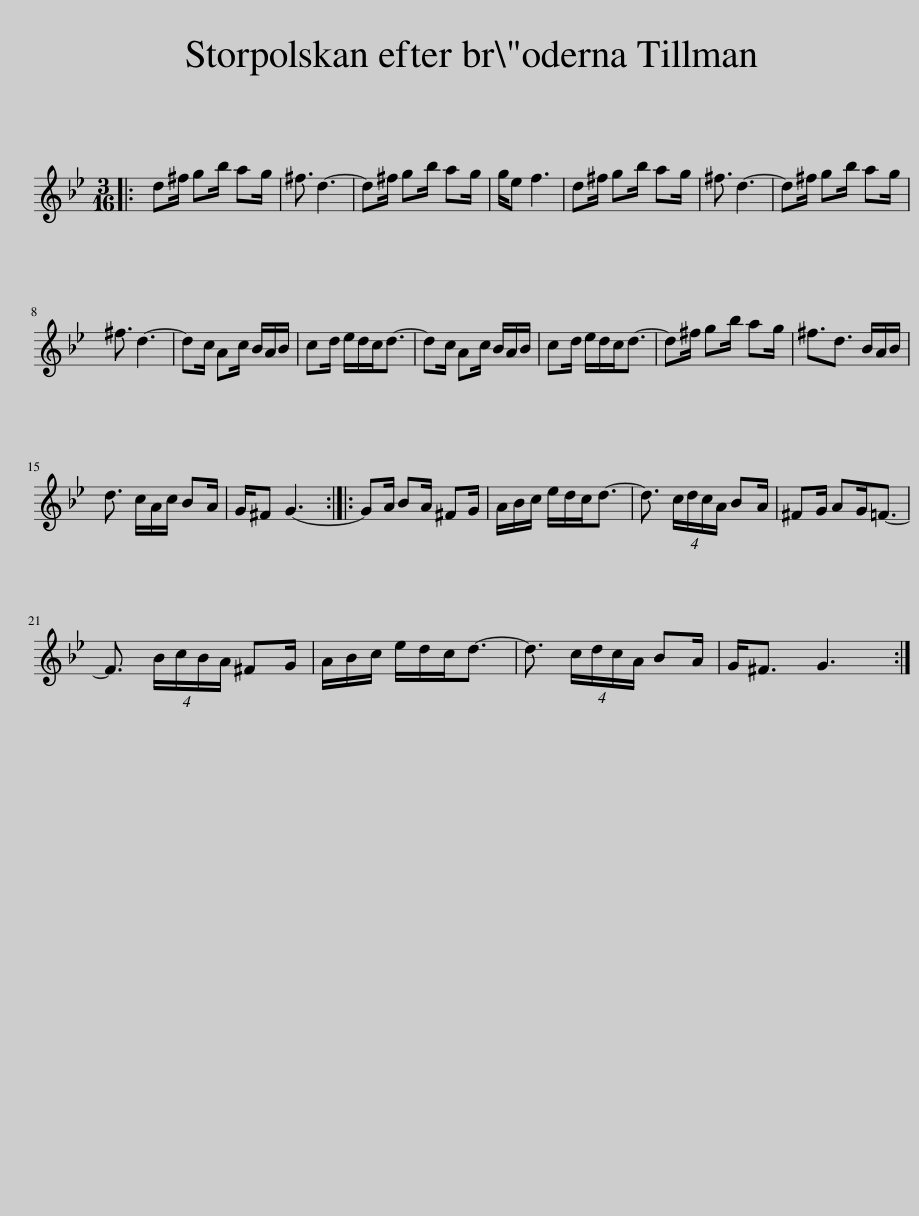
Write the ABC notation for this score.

X:1
L:1/8
M:3/16
I:linebreak $
K:Gmin
V:1 treble
V:1
|: d^f/ gb/ ag/ | ^f3/2 d3- | d^f/ gb/ ag/ | g/e f3 | d^f/ gb/ ag/ | %5
 ^f3/2 d3- | d^f/ gb/ ag/ |$ ^f3/2 d3- | dc/ Ac/ B/A/B/ | cd/ e/d/c<d- | %10
 dc/ Ac/ B/A/B/ | cd/ e/d/c<d- | d^f/ gb/ ag/ | ^f3/2d3/2 B/A/B/ |$ d3/2 c/A/c/ BA/ | %15
 G/^F G3- :: GA/ BA/ ^FG/ | A/B/c/ e/d/c<d- | d3/2 (4:3:4c/d/c/A/ BA/ | ^FG/ AG<=F- |$ %20
 F3/2 (4:3:4B/c/B/A/ ^FG/ | A/B/c/ e/d/c<d- | d3/2 (4:3:4c/d/c/A/ BA/ | G<^F G3 :| %24
